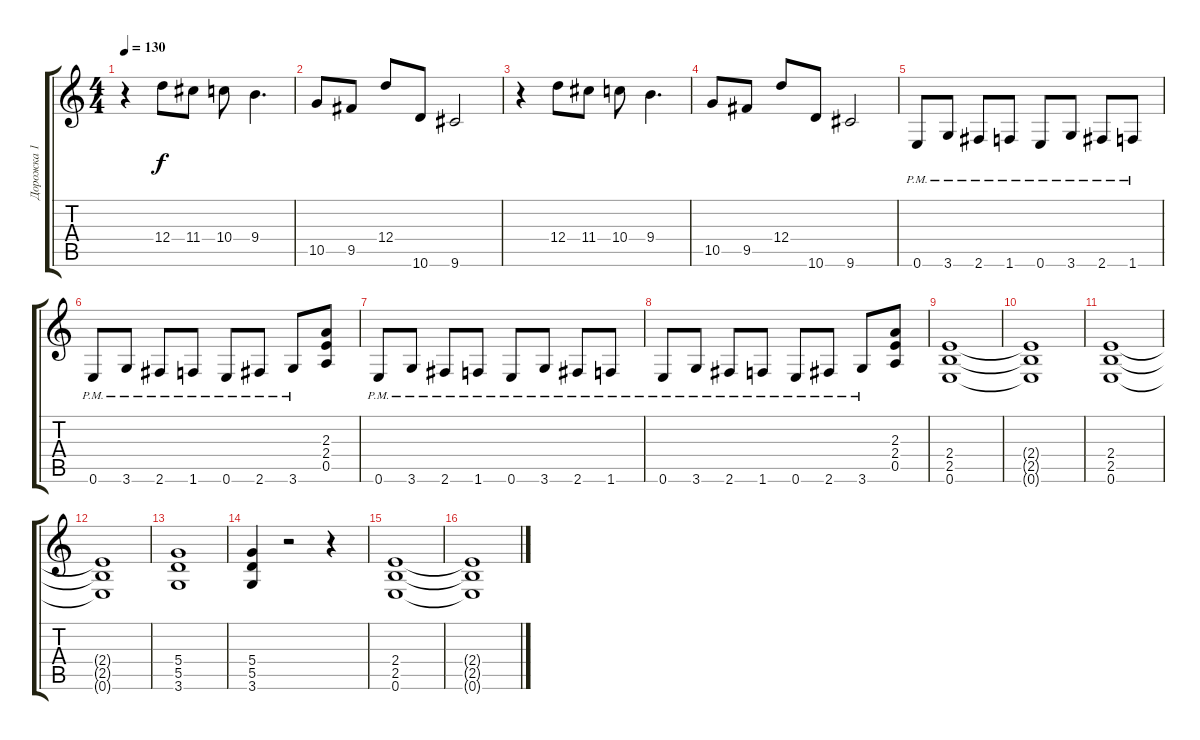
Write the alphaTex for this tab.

\track ("Дорожка 1" "Дорожка 1") {instrument distortionguitar}
\staff {score tabs}
\tuning (E4 B3 G3 D3 A2 E2) {hide}
\ts (4 4)
\tempo 130
\clef g2
\ks c
r.4{dy f} 12.4.8 11.4.8 10.4.8 9.4.4{d} |
10.5.8 9.5.8 12.4.8 10.6.8 9.6.2 |
r.4 12.4.8 11.4.8 10.4.8 9.4.4{d} |
10.5.8 9.5.8 12.4.8 10.6.8 9.6.2 |
0.6{pm}.8 3.6{pm}.8 2.6{pm}.8 1.6{pm}.8 0.6{pm}.8 3.6{pm}.8 2.6{pm}.8 1.6{pm}.8 |
0.6{pm}.8 3.6{pm}.8 2.6{pm}.8 1.6{pm}.8 0.6{pm}.8 2.6{pm}.8 3.6{pm}.8 (2.3 2.4 0.5).8 |
0.6{pm}.8 3.6{pm}.8 2.6{pm}.8 1.6{pm}.8 0.6{pm}.8 3.6{pm}.8 2.6{pm}.8 1.6{pm}.8 |
0.6{pm}.8 3.6{pm}.8 2.6{pm}.8 1.6{pm}.8 0.6{pm}.8 2.6{pm}.8 3.6{pm}.8 (2.3 2.4 0.5).8 |
(2.4 2.5 0.6).1 |
(2.4{t} 2.5{t} 0.6{t}).1 |
(2.4 2.5 0.6).1 |
(2.4{t} 2.5{t} 0.6{t}).1 |
(5.4 5.5 3.6).1 |
(5.4 5.5 3.6).4 r.2 r.4 |
(2.4 2.5 0.6).1 |
(2.4{t} 2.5{t} 0.6{t}).1
